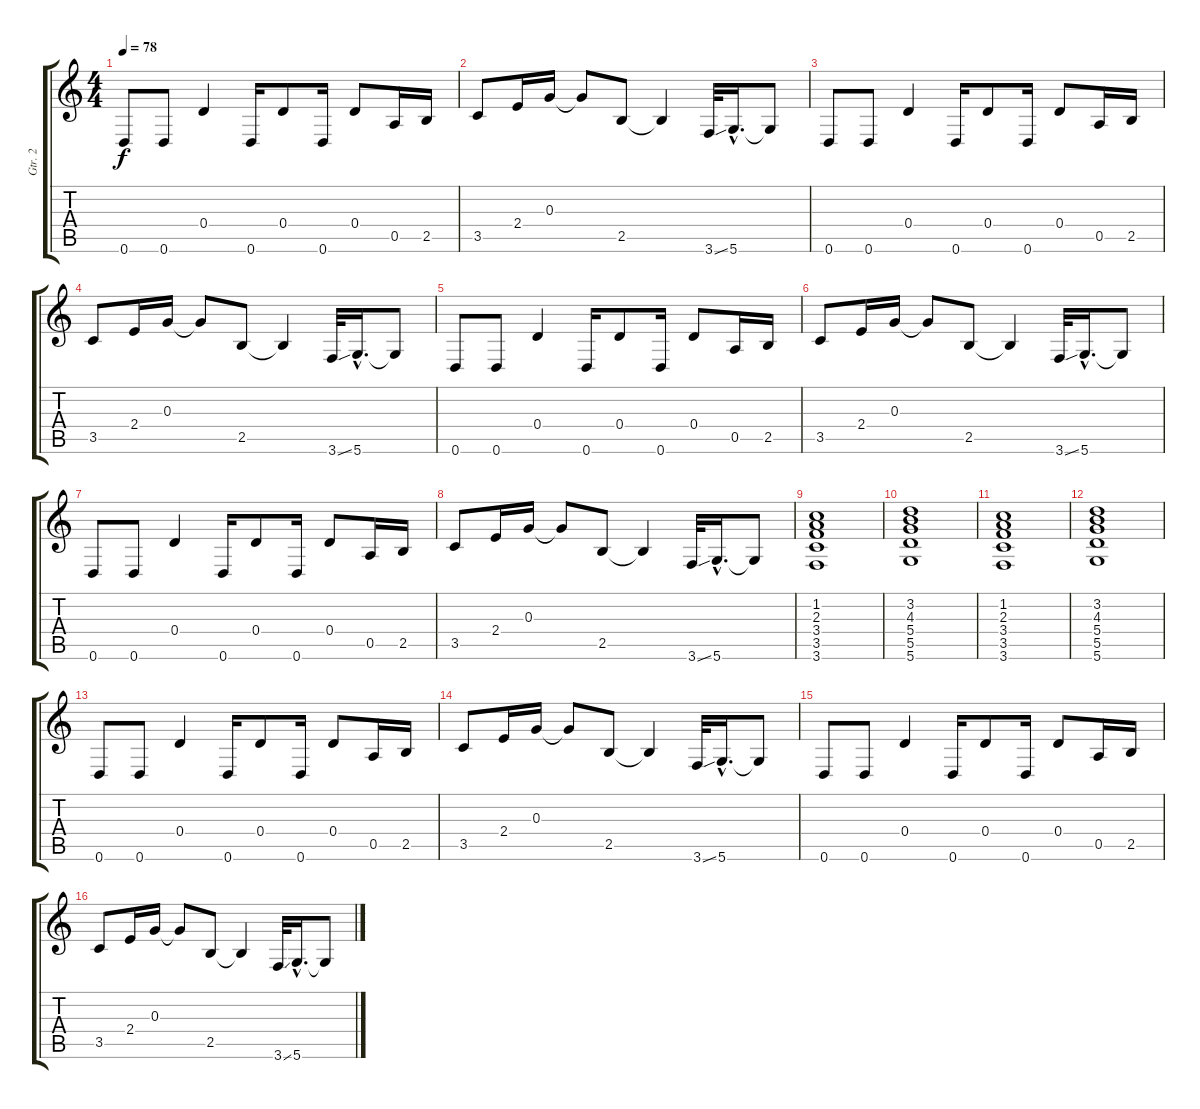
\track ("Gtr. 2" "Gtr. 2") {instrument overdrivenguitar}
\staff {score tabs}
\tuning (E4 B3 G3 D3 A2 D2) {hide}
\ts (4 4)
\tempo 78
\clef g2
\ks c
0.6.8{dy f} 0.6.8 0.4.4 0.6.16 0.4.8 0.6.16 0.4.8 0.5.16 2.5.16 |
3.5.8 2.4.16 0.3.16 0.3{t}.8 2.5.8 2.5{t}.4 3.6{ss}.32 5.6{hac}.16{d} 5.6{t}.8 |
0.6.8 0.6.8 0.4.4 0.6.16 0.4.8 0.6.16 0.4.8 0.5.16 2.5.16 |
3.5.8 2.4.16 0.3.16 0.3{t}.8 2.5.8 2.5{t}.4 3.6{ss}.32 5.6{hac}.16{d} 5.6{t}.8 |
0.6.8 0.6.8 0.4.4 0.6.16 0.4.8 0.6.16 0.4.8 0.5.16 2.5.16 |
3.5.8 2.4.16 0.3.16 0.3{t}.8 2.5.8 2.5{t}.4 3.6{ss}.32 5.6{hac}.16{d} 5.6{t}.8 |
0.6.8 0.6.8 0.4.4 0.6.16 0.4.8 0.6.16 0.4.8 0.5.16 2.5.16 |
3.5.8 2.4.16 0.3.16 0.3{t}.8 2.5.8 2.5{t}.4 3.6{ss}.32 5.6{hac}.16{d} 5.6{t}.8 |
(1.2 2.3 3.4 3.5 3.6).1 |
(3.2 4.3 5.4 5.5 5.6).1 |
(1.2 2.3 3.4 3.5 3.6).1 |
(3.2 4.3 5.4 5.5 5.6).1 |
0.6.8 0.6.8 0.4.4 0.6.16 0.4.8 0.6.16 0.4.8 0.5.16 2.5.16 |
3.5.8 2.4.16 0.3.16 0.3{t}.8 2.5.8 2.5{t}.4 3.6{ss}.32 5.6{hac}.16{d} 5.6{t}.8 |
0.6.8 0.6.8 0.4.4 0.6.16 0.4.8 0.6.16 0.4.8 0.5.16 2.5.16 |
3.5.8 2.4.16 0.3.16 0.3{t}.8 2.5.8 2.5{t}.4 3.6{ss}.32 5.6{hac}.16{d} 5.6{t}.8
